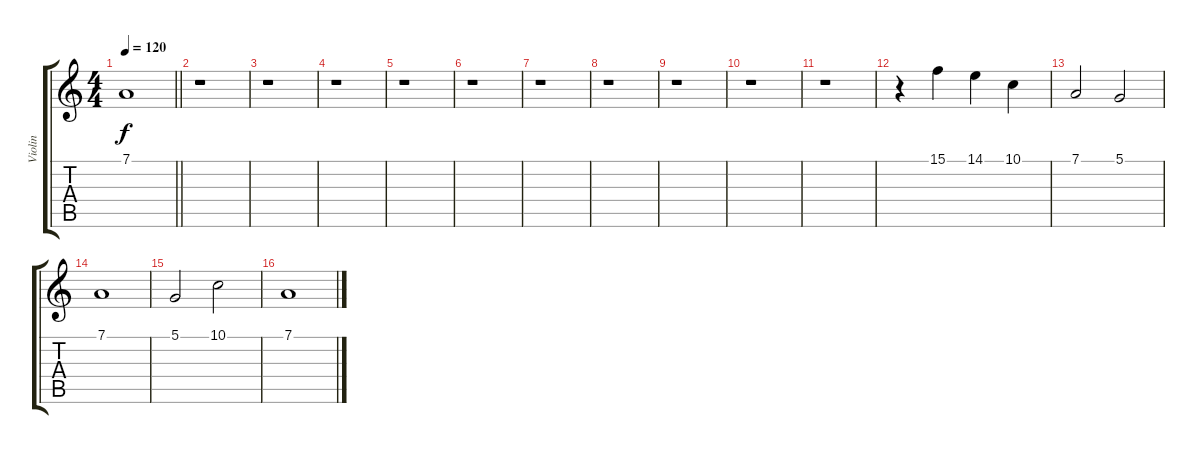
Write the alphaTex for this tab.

\track ("Violin" "Violin") {instrument violin}
\staff {score tabs}
\tuning (D4 A3 F3 C3 G2 D2) {hide}
\ts (4 4)
\tempo 120
\clef g2
\barLineRight lightlight
\ks c
7.1{t}.1{dy f} |
r.1 |
r.1 |
r.1 |
r.1 |
r.1 |
r.1 |
r.1 |
r.1 |
r.1 |
r.1 |
r.4 15.1.4 14.1.4 10.1.4 |
7.1.2 5.1.2 |
7.1.1 |
5.1.2 10.1.2 |
7.1.1
